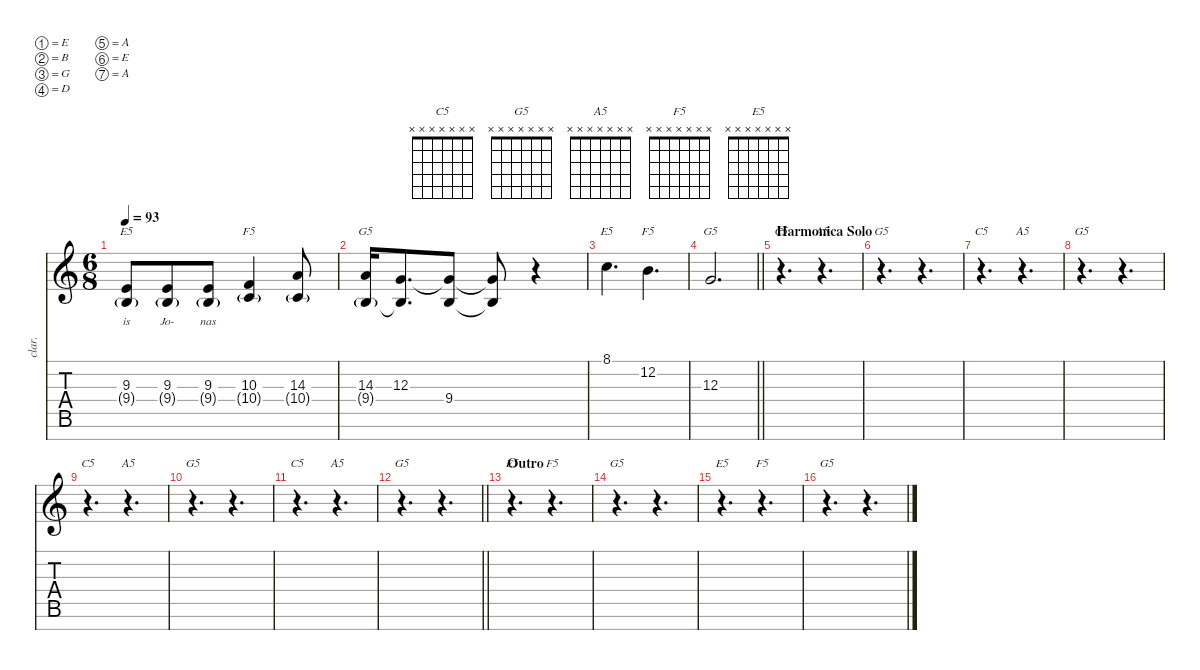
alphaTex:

\defaultSystemsLayout 4
\hideDynamics
\bracketExtendMode nobrackets
\otherSystemsTrackNameOrientation horizontal
\track ("Voice" "clar.") {instrument clarinet}
\staff {score tabs}
\tuning (E4 B3 G3 D3 A2 E2 A1)
\chord ("C5" x x x x x x x)
\chord ("G5" x x x x x x x)
\chord ("A5" x x x x x x x)
\chord ("F5" x x x x x x x)
\chord ("E5" x x x x x x x)
\ts (6 8)
\tempo 93
\clef g2
\ks c
(9.3 9.4{g}).8{ch "E5" lyrics (0 "is") lyrics (1 "") lyrics (2 "") lyrics (3 "") lyrics (4 "") dy fff beam Up} (9.3 9.4{g}).8{lyrics (0 "Jo-") lyrics (1 "") lyrics (2 "") lyrics (3 "") lyrics (4 "") beam Up} (9.3 9.4{g}).8{lyrics (0 "nas") lyrics (1 "") lyrics (2 "") lyrics (3 "") lyrics (4 "") beam Up} (10.3 10.4{g}).4{ch "F5" beam Up} (14.3 10.4{g}).8{beam Up} |
(14.3 9.4{g}).16{ch "G5" beam Up} (12.3 9.4{t}).8{d beam Up} (12.3{t} 9.4).8{beam Up} (12.3{t} 9.4{t}).8{beam Up} r.4{beam Up} |
8.1.4{d ch "E5" beam Down} 12.2.4{d ch "F5" beam Down} |
\barLineRight lightlight
12.3.2{d ch "G5" beam Up} |
\section ("" "Harmonica Solo")
r.4{d ch "C5" beam Down} r.4{d ch "A5" beam Down} |
r.4{d ch "G5" beam Down} r.4{d beam Down} |
r.4{d ch "C5" beam Down} r.4{d ch "A5" beam Down} |
r.4{d ch "G5" beam Down} r.4{d beam Down} |
r.4{d ch "C5" beam Down} r.4{d ch "A5" beam Down} |
r.4{d ch "G5" beam Down} r.4{d beam Down} |
r.4{d ch "C5" beam Down} r.4{d ch "A5" beam Down} |
\barLineRight lightlight
r.4{d ch "G5" beam Down} r.4{d beam Down} |
\section ("" "Outro")
r.4{d ch "E5" beam Down} r.4{d ch "F5" beam Down} |
r.4{d ch "G5" beam Down} r.4{d beam Down} |
r.4{d ch "E5" beam Down} r.4{d ch "F5" beam Down} |
r.4{d ch "G5" beam Down} r.4{d beam Down}
